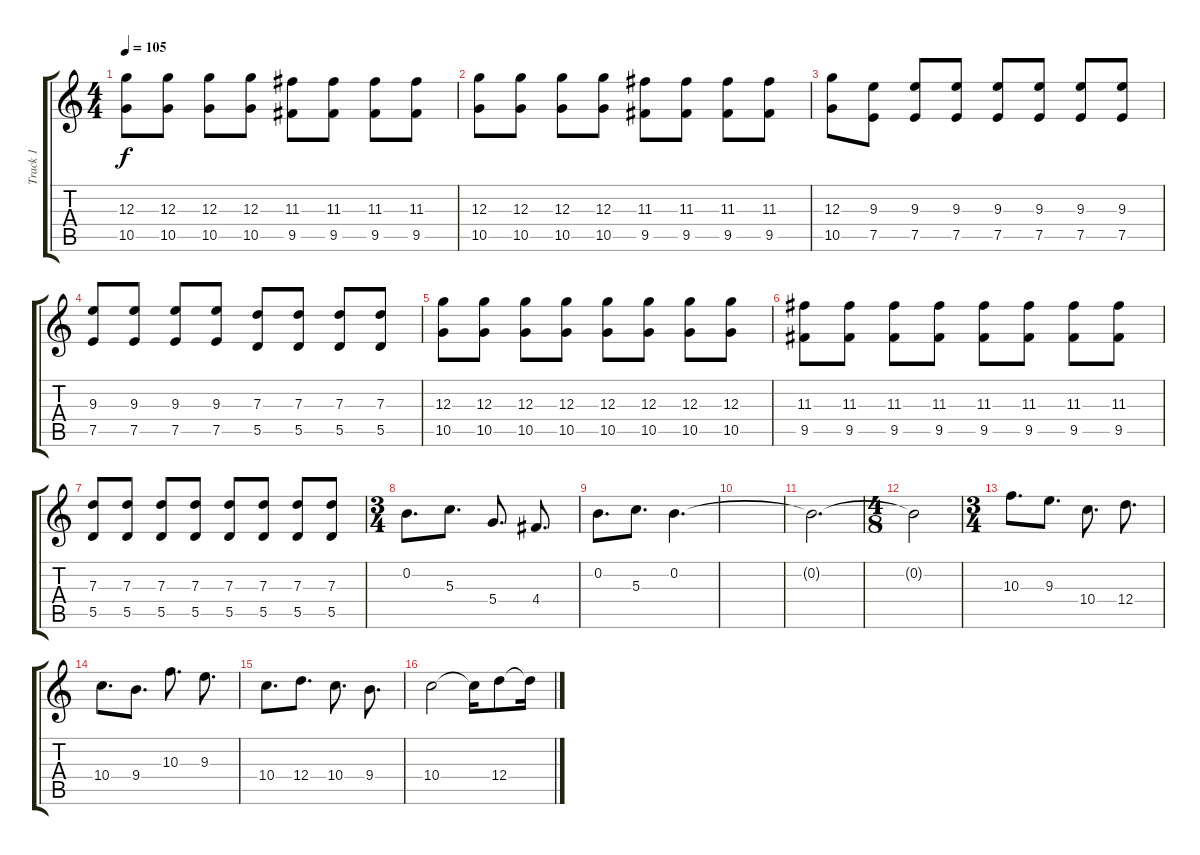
\track ("Track 1" "Track 1") {instrument electricguitarclean}
\staff {score tabs}
\tuning (E4 B3 G3 D3 A2 D2) {hide}
\ts (4 4)
\tempo 105
\clef g2
\ks c
(12.3 10.5).8{dy f} (12.3 10.5).8 (12.3 10.5).8 (12.3 10.5).8 (11.3 9.5).8 (11.3 9.5).8 (11.3 9.5).8 (11.3 9.5).8 |
(12.3 10.5).8 (12.3 10.5).8 (12.3 10.5).8 (12.3 10.5).8 (11.3 9.5).8 (11.3 9.5).8 (11.3 9.5).8 (11.3 9.5).8 |
(12.3 10.5).8 (9.3 7.5).8 (9.3 7.5).8 (9.3 7.5).8 (9.3 7.5).8 (9.3 7.5).8 (9.3 7.5).8 (9.3 7.5).8 |
(9.3 7.5).8 (9.3 7.5).8 (9.3 7.5).8 (9.3 7.5).8 (7.3 5.5).8 (7.3 5.5).8 (7.3 5.5).8 (7.3 5.5).8 |
(12.3 10.5).8 (12.3 10.5).8 (12.3 10.5).8 (12.3 10.5).8 (12.3 10.5).8 (12.3 10.5).8 (12.3 10.5).8 (12.3 10.5).8 |
(11.3 9.5).8 (11.3 9.5).8 (11.3 9.5).8 (11.3 9.5).8 (11.3 9.5).8 (11.3 9.5).8 (11.3 9.5).8 (11.3 9.5).8 |
(7.3 5.5).8 (7.3 5.5).8 (7.3 5.5).8 (7.3 5.5).8 (7.3 5.5).8 (7.3 5.5).8 (7.3 5.5).8 (7.3 5.5).8 |
\ts (3 4)
0.2.8{d} 5.3.8{d} 5.4.8{d} 4.4.8{d} |
0.2.8{d} 5.3.8{d} 0.2.4{d} |
|
0.2{t}.2{d} |
\ts (4 8)
0.2{t}.2 |
\ts (3 4)
10.3.8{d instrument electricguitarclean} 9.3.8{d} 10.4.8{d} 12.4.8{d} |
10.4.8{d} 9.4.8{d} 10.3.8{d} 9.3.8{d} |
10.4.8{d} 12.4.8{d} 10.4.8{d} 9.4.8{d} |
10.4.2 10.4{t}.16 12.4.8 12.4{t}.16
